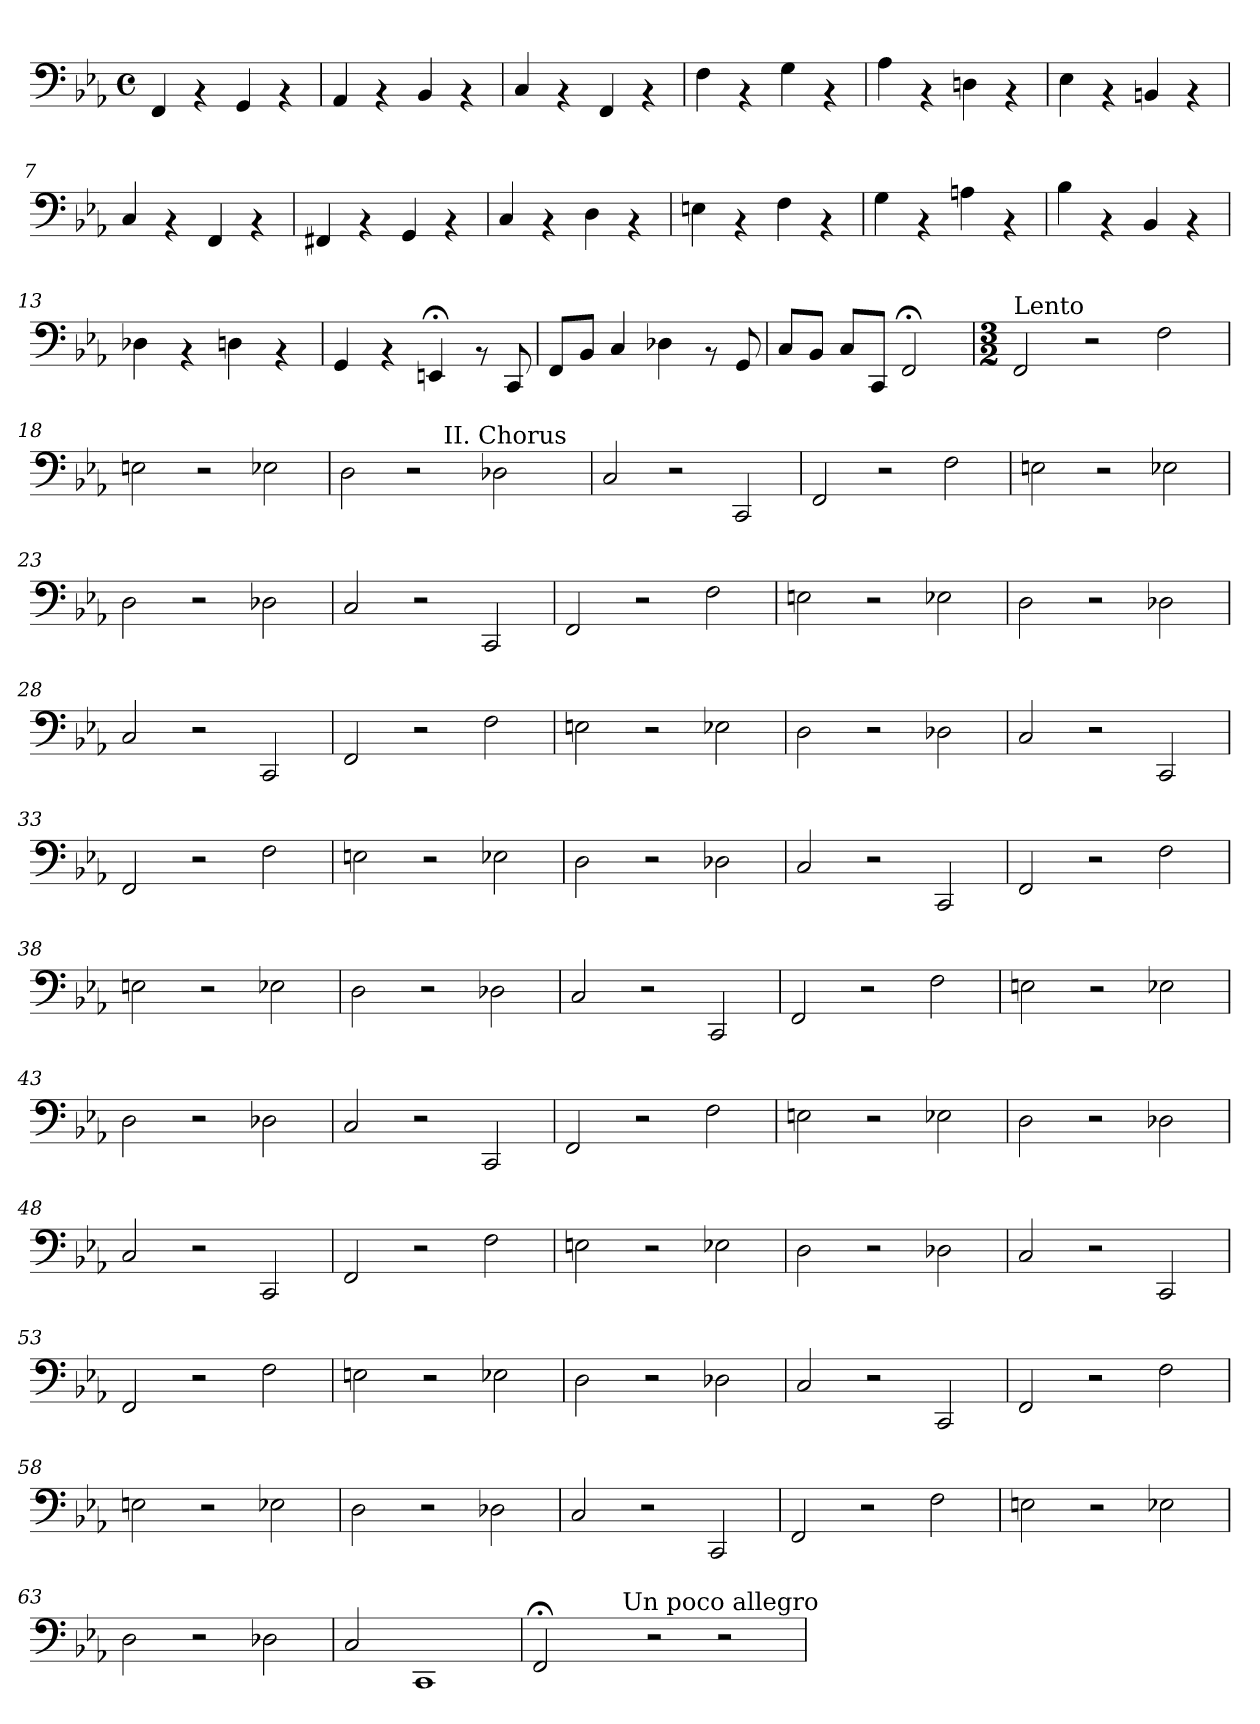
**kern
*part1
*staff1
*clefF4
*k[b-e-a-]
*E-:
*M4/4
*met(c)
=1
4FF/
4rAA
4GG/
4rAA
=2
4AA-/
4rAA
4BB-/
4rAA
=3
4C/
4rAA
4FF/
4rAA
=4
4F\
4rAA
4G\
4rAA
=5
4A-\
4rAA
4Dn\
4rAA
!!LO:LB:g=z
=6
4E-\
4rAA
4BBn/
4rAA
=7
4C/
4rAA
4FF/
4rAA
=8
4FF#X/
4rAA
4GG/
4rAA
=9
4C/
4rAA
4D\
4rAA
=10
4En\
4rAA
4F\
4rAA
=11
4G\
4rAA
4An\
4rAA
!!LO:LB:g=z
=12
4B-\
4rAA
4BB-/
4rAA
=13
4D-X\
4rAA
4Dn\
4rAA
=14
4GG/
4rAA
4EEn;/
8rAA
8CC/
=15
8FF/L
8BB-/J
4C/
4D-X\
8rAA
8GG/
=16
8C/L
8BB-/J
8C/L
8CC/J
2FF;/
!!LO:LB:g=z
=17!
*M3/2
!LO:TX:a:t=Lento
2FF/
2r
2F\
=18
2En\
2r
2E-X\
=19
*^
2D\	2ryy
2r	8.ryy
!	!LO:TX:a:t=II. Chorus
.	2ryy
2D-X\	.
.	4ryy
.	16ryy
*v	*v
=20
2C/
2r
2CC/
=21
2FF/
2r
2F\
=22
2En\
2r
2E-X\
=23
2D\
2r
2D-X\
=24
2C/
2r
2CC/
!!LO:LB:g=z
=25
2FF/
2r
2F\
=26
2En\
2r
2E-X\
=27
2D\
2r
2D-X\
=28
2C/
2r
2CC/
=29
2FF/
2r
2F\
=30
2En\
2r
2E-X\
=31
2D\
2r
2D-X\
=32
2C/
2r
2CC/
!!LO:LB:g=z
=33
2FF/
2r
2F\
=34
2En\
2r
2E-X\
=35
2D\
2r
2D-X\
=36
2C/
2r
2CC/
=37
2FF/
2r
2F\
=38
2En\
2r
2E-X\
=39
2D\
2r
2D-X\
=40
2C/
2r
2CC/
!!LO:LB:g=z
=41
2FF/
2r
2F\
=42
2En\
2r
2E-X\
=43
2D\
2r
2D-X\
=44
2C/
2r
2CC/
=45
2FF/
2r
2F\
=46
2En\
2r
2E-X\
=47
2D\
2r
2D-X\
=48
2C/
2r
2CC/
!!LO:LB:g=z
=49
2FF/
2r
2F\
=50
2En\
2r
2E-X\
=51
2D\
2r
2D-X\
=52
2C/
2r
2CC/
=53
2FF/
2r
2F\
=54
2En\
2r
2E-X\
=55
2D\
2r
2D-X\
=56
2C/
2r
2CC/
!!LO:PB:g=z
=57
2FF/
2r
2F\
=58
2En\
2r
2E-X\
=59
2D\
2r
2D-X\
=60
2C/
2r
2CC/
=61
2FF/
2r
2F\
=62
2En\
2r
2E-X\
=63
2D\
2r
2D-X\
!!LO:LB:g=z
=64
2C/
1CC
=65
*^
2FF;/	4ryy
.	8ryy
.	32ryy
!	!LO:TX:a:t=Un poco allegro
.	1ryy
2r	.
2r	.
.	16.ryy
*v	*v
=
*-
